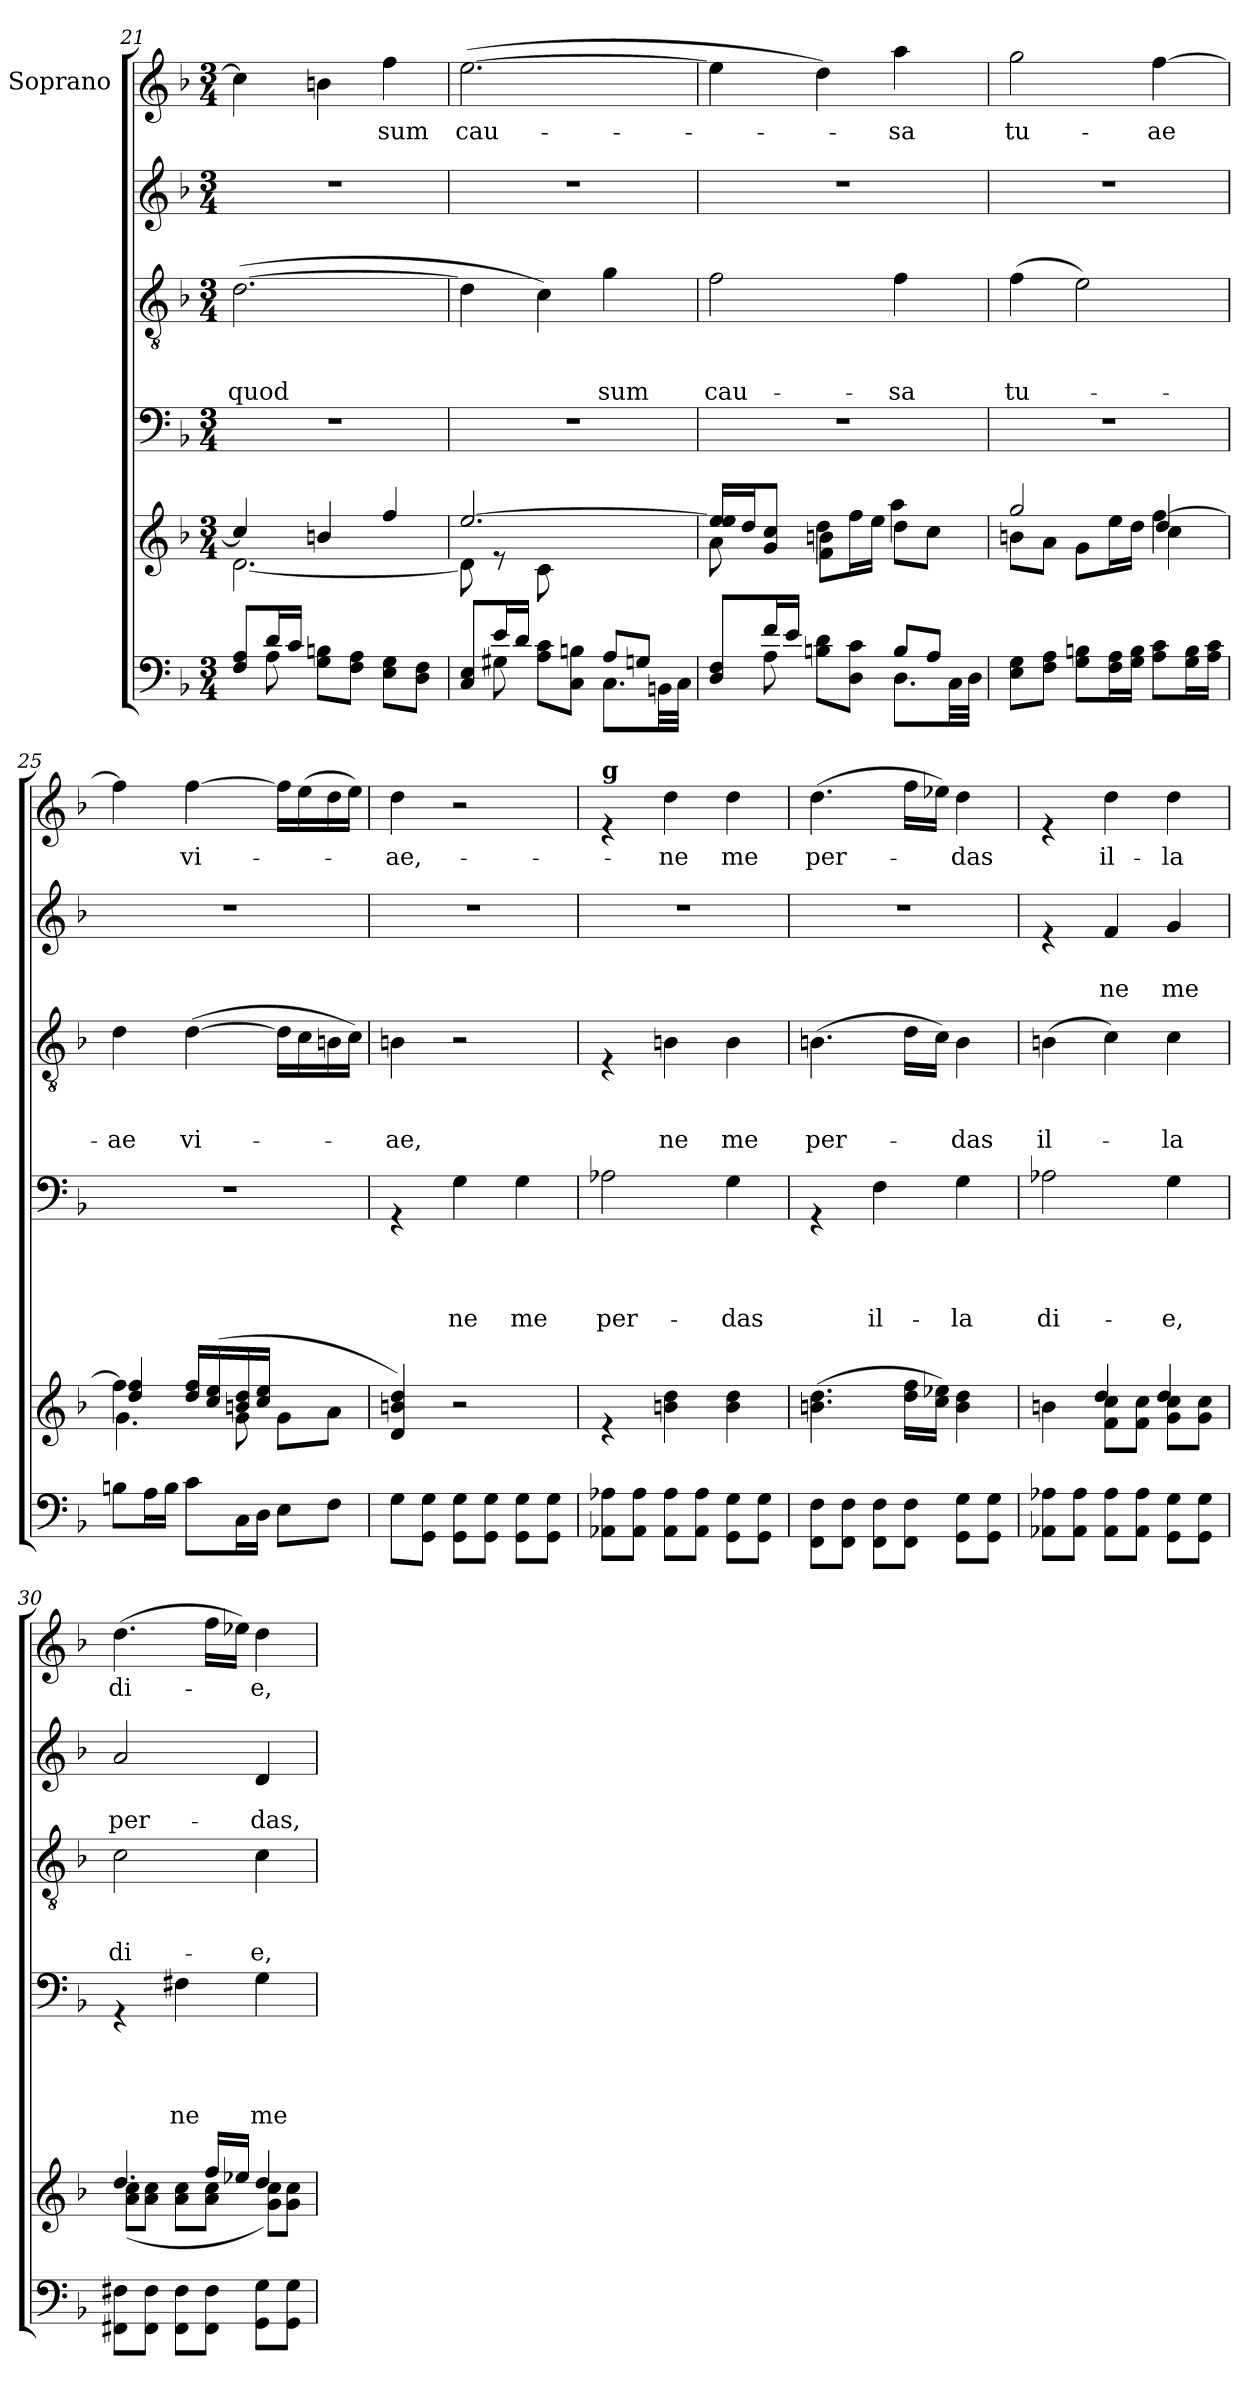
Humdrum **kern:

**kern	**kern	**kern	**text	**text	**text	**text	**kern	**text	**text	**text	**kern	**text	**text	**kern	**text
*part6	*part5	*part4	*part4	*part4	*part4	*part4	*part3	*part3	*part3	*part3	*part2	*part2	*part2	*part1	*part1
*staff6	*staff5	*staff4	*staff4	*staff4	*staff4	*staff4	*staff3	*staff3	*staff3	*staff3	*staff2	*staff2	*staff2	*staff1	*staff1
*	*	*	*	*	*	*	*	*	*	*	*	*	*	*I"Soprano	*
*clefF4	*clefG2	*clefF4	*	*	*	*	*clefGv2	*	*	*	*clefG2	*	*	*clefG2	*
*k[b-]	*k[b-]	*k[b-]	*	*	*	*	*k[b-]	*	*	*	*k[b-]	*	*	*k[b-]	*
*F:	*F:	*F:	*	*	*	*	*F:	*	*	*	*F:	*	*	*F:	*
*M3/4	*M3/4	*M3/4	*	*	*	*	*M3/4	*	*	*	*M3/4	*	*	*M3/4	*
=21	=21	=21	=21	=21	=21	=21	=21	=21	=21	=21	=21	=21	=21	=21	=21
*^	*^	*	*	*	*	*	*	*	*	*	*	*	*	*	*
!	!	!	!	!	!	!	!	!	!	!	!	!LO:LY:b	!	!	!	!	!
8F/ 8A/L	8ryy	4cc/]	[>2.d\	2.r	.	.	.	.	(>[>2.d\	.	.	quod	2.r	.	.	4cc\]	.
16d/L	8A\	.	.	.	.	.	.	.	.	.	.	.	.	.	.	.	.
16c/JJ	.	.	.	.	.	.	.	.	.	.	.	.	.	.	.	.	.
8G\ 8Bn\L	2ryy	4bn/	.	.	.	.	.	.	.	.	.	.	.	.	.	4bn\	.
8F\ 8A\J	.	.	.	.	.	.	.	.	.	.	.	.	.	.	.	.	.
!	!	!	!	!	!	!	!	!	!	!	!	!	!	!	!	!	!LO:LY:b
8E\ 8G\L	.	4ff/	.	.	.	.	.	.	.	.	.	.	.	.	.	4ff\	sum
8D\ 8F\J	.	.	.	.	.	.	.	.	.	.	.	.	.	.	.	.	.
=22	=22	=22	=22	=22	=22	=22	=22	=22	=22	=22	=22	=22	=22	=22	=22	=22	=22
!	!	!	!	!	!	!	!	!	!	!	!	!	!	!	!	!	!LO:LY:b
8C/ 8E/L	8ryy	[<2.ee/	8d\]	2.r	.	.	.	.	4d\]	.	.	.	2.r	.	.	(>[>2.ee\	cau-
16e/L	8G#X\	.	8re	.	.	.	.	.	.	.	.	.	.	.	.	.	.
16d/JJ	.	.	.	.	.	.	.	.	.	.	.	.	.	.	.	.	.
8A\ 8c\L	4ryy	.	8c\	.	.	.	.	.	4c\)	.	.	.	.	.	.	.	.
8C\ 8Bn\J	.	.	4.ryy	.	.	.	.	.	.	.	.	.	.	.	.	.	.
!	!	!	!	!	!	!	!	!	!	!	!	!LO:LY:b	!	!	!	!	!
8A/L	8.C\L	.	.	.	.	.	.	.	4g\	.	.	sum	.	.	.	.	.
8Gn/J	.	.	.	.	.	.	.	.	.	.	.	.	.	.	.	.	.
.	32BBn\LL	.	.	.	.	.	.	.	.	.	.	.	.	.	.	.	.
.	32C\JJJ	.	.	.	.	.	.	.	.	.	.	.	.	.	.	.	.
=23	=23	=23	=23	=23	=23	=23	=23	=23	=23	=23	=23	=23	=23	=23	=23	=23	=23
*	*	*	*^	*	*	*	*	*	*	*	*	*	*	*	*	*	*
!	!	!	!	!	!	!	!	!	!	!	!	!	!LO:LY:b	!	!	!	!	!
8D/ 8F/L	8ryy	16ee\] 16ee\LL	8a\	4ryy	2.r	.	.	.	.	2f\	.	.	cau-	2.r	.	.	4ee\]	.
.	.	16dd/J	.	.	.	.	.	.	.	.	.	.	.	.	.	.	.	.
16f/L	8A\	8g/ 8cc/J	2ryy	.	.	.	.	.	.	.	.	.	.	.	.	.	.	.
16e/JJ	.	.	.	.	.	.	.	.	.	.	.	.	.	.	.	.	.	.
8Bn\ 8d\L	4ryy	4dd\	.	8f\ 8bn\L	.	.	.	.	.	.	.	.	.	.	.	.	4dd\)	.
8D\ 8c\J	.	.	.	16ff\L	.	.	.	.	.	.	.	.	.	.	.	.	.	.
.	.	.	.	16ee\JJ	.	.	.	.	.	.	.	.	.	.	.	.	.	.
!	!	!	!	!	!	!	!	!	!	!	!	!	!LO:LY:b	!	!	!	!	!LO:LY:b
8B/L	8.D\L	8dd\L	.	4aa\	.	.	.	.	.	4f\	.	.	-sa	.	.	.	4aa\	-sa
8A/J	.	8cc\J	8ryy	.	.	.	.	.	.	.	.	.	.	.	.	.	.	.
.	32C\LL	.	.	.	.	.	.	.	.	.	.	.	.	.	.	.	.	.
.	32D\JJJ	.	.	.	.	.	.	.	.	.	.	.	.	.	.	.	.	.
=24	=24	=24	=24	=24	=24	=24	=24	=24	=24	=24	=24	=24	=24	=24	=24	=24	=24	=24
*	*	*	*	*^	*	*	*	*	*	*	*	*	*	*	*	*	*	*
!	!	!	!	!	!	!	!	!	!	!	!	!	!	!LO:LY:b	!	!	!	!	!LO:LY:b
*v	*v	*	*	*	*	*	*	*	*	*	*	*	*	*	*	*	*	*	*
8E\ 8G\L	2gg/	8bn\L	2ryy	2ryy	2.r	.	.	.	.	(>4f\	.	.	tu-	2.r	.	.	2gg\	tu-
8F\ 8A\J	.	8a\J	.	.	.	.	.	.	.	.	.	.	.	.	.	.	.	.
8G\ 8Bn\L	.	8g\L	.	.	.	.	.	.	.	2e\)	.	.	.	.	.	.	.	.
16F\ 16A\L	.	16ee\L	.	.	.	.	.	.	.	.	.	.	.	.	.	.	.	.
16G\ 16B\JJ	.	16dd\JJ	.	.	.	.	.	.	.	.	.	.	.	.	.	.	.	.
!	!	!	!	!	!	!	!	!	!	!	!	!	!	!	!	!	!	!LO:LY:b
8A\ 8c\L	[>4ff\	4ryy	4dd/	4cc\	.	.	.	.	.	.	.	.	.	.	.	.	[>4ff\	-ae
16G\ 16B\L	.	.	.	.	.	.	.	.	.	.	.	.	.	.	.	.	.	.
16A\ 16c\JJ	.	.	.	.	.	.	.	.	.	.	.	.	.	.	.	.	.	.
*	*	*	*v	*v	*	*	*	*	*	*	*	*	*	*	*	*	*	*
!!LO:PB:g=z
=25	=25	=25	=25	=25	=25	=25	=25	=25	=25	=25	=25	=25	=25	=25	=25	=25	=25
!	!	!	!	!	!	!	!	!	!	!	!	!LO:LY:b	!	!	!	!	!
8Bn\L	4ff\]	4dd/ 4ff/	4.g\	2.r	.	.	.	.	4d\	.	.	-ae	2.r	.	.	4ff\]	.
16A\L	.	.	.	.	.	.	.	.	.	.	.	.	.	.	.	.	.
16B\JJ	.	.	.	.	.	.	.	.	.	.	.	.	.	.	.	.	.
!	!	!	!	!	!	!	!	!	!	!	!	!LO:LY:b	!	!	!	!	!LO:LY:b
8c\L	16dd/ 16ff/LL	2ryy	.	.	.	.	.	.	(>[>4d\	.	.	vi-	.	.	.	[>4ff\	vi-
.	(<16cc/ 16ee/	.	.	.	.	.	.	.	.	.	.	.	.	.	.	.	.
16C\L	16bn/ 16dd/	.	8g\	.	.	.	.	.	.	.	.	.	.	.	.	.	.
16D\JJ	16cc/ 16ee/JJ	.	.	.	.	.	.	.	.	.	.	.	.	.	.	.	.
8E\L	4ryy	.	8g\L	.	.	.	.	.	16d\LL]	.	.	.	.	.	.	16ff\LL]	.
.	.	.	.	.	.	.	.	.	16c\	.	.	.	.	.	.	(>16ee\	.
8F\J	.	.	8a\J	.	.	.	.	.	16Bn\	.	.	.	.	.	.	16dd\	.
.	.	.	.	.	.	.	.	.	16c\JJ)	.	.	.	.	.	.	16ee\JJ)	.
*	*v	*v	*v	*	*	*	*	*	*	*	*	*	*	*	*	*	*
=26	=26	=26	=26	=26	=26	=26	=26	=26	=26	=26	=26	=26	=26	=26	=26
!	!	!	!	!	!	!	!	!	!	!LO:LY:b	!	!	!	!	!LO:LY:b
8G\L	4d/ 4bn/ 4dd/)	4rGG	.	.	.	.	4Bn\	.	.	-ae,	2.r	.	.	4dd\	-ae,-
8GG\ 8G\J	.	.	.	.	.	.	.	.	.	.	.	.	.	.	.
!	!	!	!	!	!	!LO:LY:b	!	!	!	!	!	!	!	!	!
8GG\ 8G\L	2r	4G\	.	.	.	-ne	2r	.	.	.	.	.	.	2r	.
8GG\ 8G\J	.	.	.	.	.	.	.	.	.	.	.	.	.	.	.
!	!	!	!	!	!	!LO:LY:b	!	!	!	!	!	!	!	!	!
8GG\ 8G\L	.	4G\	.	.	.	me	.	.	.	.	.	.	.	.	.
8GG\ 8G\J	.	.	.	.	.	.	.	.	.	.	.	.	.	.	.
=27	=27	=27	=27	=27	=27	=27	=27	=27	=27	=27	=27	=27	=27	=27	=27
!	!	!	!	!	!	!	!	!	!	!	!	!	!	!LO:TX:a:B:t=g	!
!	!	!	!	!	!	!LO:LY:b	!	!	!	!	!	!	!	!	!
8AA-X\ 8A-X\L	4re	2A-X\	.	.	.	per-	4rE	.	.	.	2.r	.	.	4re	.
8AA-\ 8A-\J	.	.	.	.	.	.	.	.	.	.	.	.	.	.	.
!	!	!	!	!	!	!	!	!	!	!LO:LY:b	!	!	!	!	!LO:LY:b
8AA-\ 8A-\L	4bn\ 4dd\	.	.	.	.	.	4Bn\	.	.	ne	.	.	.	4dd\	-ne
8AA-\ 8A-\J	.	.	.	.	.	.	.	.	.	.	.	.	.	.	.
!	!	!	!	!	!	!LO:LY:b	!	!	!	!LO:LY:b	!	!	!	!	!LO:LY:b
8GG\ 8G\L	4b\ 4dd\	4G\	.	.	.	-das	4B\	.	.	me	.	.	.	4dd\	me
8GG\ 8G\J	.	.	.	.	.	.	.	.	.	.	.	.	.	.	.
=28	=28	=28	=28	=28	=28	=28	=28	=28	=28	=28	=28	=28	=28	=28	=28
!	!	!	!	!	!	!	!	!	!	!LO:LY:b	!	!	!	!	!LO:LY:b
8FF\ 8F\L	(>4.bn\ 4.dd\	4rGG	.	.	.	.	(>4.Bn\	.	.	per-	2.r	.	.	(>4.dd\	per-
8FF\ 8F\J	.	.	.	.	.	.	.	.	.	.	.	.	.	.	.
!	!	!	!	!	!	!LO:LY:b	!	!	!	!	!	!	!	!	!
8FF\ 8F\L	.	4F\	.	.	.	il-	.	.	.	.	.	.	.	.	.
8FF\ 8F\J	16dd\ 16ff\LL	.	.	.	.	.	16d\LL	.	.	.	.	.	.	16ff\LL	.
.	16cc\ 16ee-X\JJ)	.	.	.	.	.	16c\JJ)	.	.	.	.	.	.	16ee-X\JJ)	.
!	!	!	!	!	!	!LO:LY:b	!	!	!	!LO:LY:b	!	!	!	!	!LO:LY:b
8GG\ 8G\L	4b\ 4dd\	4G\	.	.	.	-la	4B\	.	.	-das	.	.	.	4dd\	-das
8GG\ 8G\J	.	.	.	.	.	.	.	.	.	.	.	.	.	.	.
=29	=29	=29	=29	=29	=29	=29	=29	=29	=29	=29	=29	=29	=29	=29	=29
*	*^	*	*	*	*	*	*	*	*	*	*	*	*	*	*
!	!	!	!	!	!	!	!LO:LY:b	!	!	!	!LO:LY:b	!	!	!	!	!
8AA-X\ 8A-X\L	4bn\	4ryy	2A-X\	.	.	.	di-	(>4Bn\	.	.	il-	4re	.	.	4re	.
8AA-\ 8A-\J	.	.	.	.	.	.	.	.	.	.	.	.	.	.	.	.
!	!	!	!	!	!	!	!	!	!	!	!	!	!	!LO:LY:b	!	!LO:LY:b
8AA-\ 8A-\L	8f\ 8cc\L	4dd/	.	.	.	.	.	4c\)	.	.	.	4f/	.	ne	4dd\	il-
8AA-\ 8A-\J	8f\ 8cc\J	.	.	.	.	.	.	.	.	.	.	.	.	.	.	.
!	!	!	!	!	!	!	!LO:LY:b	!	!	!	!LO:LY:b	!	!	!LO:LY:b	!	!LO:LY:b
8GG\ 8G\L	8g\ 8cc\L	4dd/	4G\	.	.	.	-e,	4c\	.	.	-la	4g/	.	me	4dd\	-la
8GG\ 8G\J	8g\ 8cc\J	.	.	.	.	.	.	.	.	.	.	.	.	.	.	.
=30	=30	=30	=30	=30	=30	=30	=30	=30	=30	=30	=30	=30	=30	=30	=30	=30
!	!	!	!	!	!	!	!	!	!	!	!LO:LY:b	!	!	!LO:LY:b	!	!LO:LY:b
8FF#X\ 8F#X\L	4.dd/	(>8a\ 8cc\L	4rGG	.	.	.	.	2c\	.	.	di-	2a/	.	per-	(>4.dd\	di-
8FF#\ 8F#\J	.	8a\ 8cc\J	.	.	.	.	.	.	.	.	.	.	.	.	.	.
!	!	!	!	!	!	!	!LO:LY:b	!	!	!	!	!	!	!	!	!
8FF#\ 8F#\L	.	8a\ 8cc\L	4F#X\	.	.	.	ne	.	.	.	.	.	.	.	.	.
8FF#\ 8F#\J	16ff/LL	8a\ 8cc\J	.	.	.	.	.	.	.	.	.	.	.	.	16ff\LL	.
.	16ee-X/JJ	.	.	.	.	.	.	.	.	.	.	.	.	.	16ee-X\JJ)	.
!	!	!	!	!	!	!	!LO:LY:b	!	!	!	!LO:LY:b	!	!	!LO:LY:b	!	!LO:LY:b
8GG\ 8G\L	4dd/	8g\ 8cc\L)	4G\	.	.	.	me	4c\	.	.	-e,	4d/	.	-das,	4dd\	-e,
8GG\ 8G\J	.	8g\ 8cc\J	.	.	.	.	.	.	.	.	.	.	.	.	.	.
*	*v	*v	*	*	*	*	*	*	*	*	*	*	*	*	*	*
=	=	=	=	=	=	=	=	=	=	=	=	=	=	=	=
*-	*-	*-	*-	*-	*-	*-	*-	*-	*-	*-	*-	*-	*-	*-	*-
